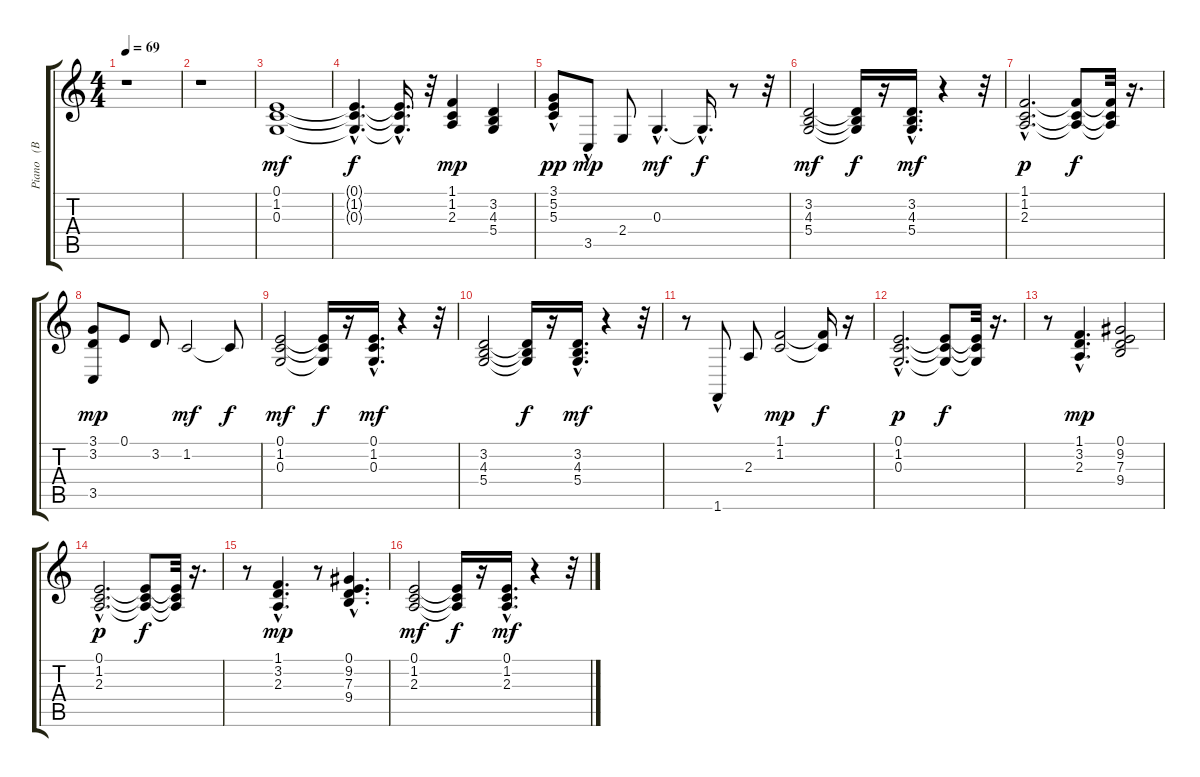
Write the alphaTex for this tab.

\track ("Piano   (BB)" "Piano   (B") {instrument electricpiano1}
\staff {score tabs}
\tuning (E4 B3 G3 D3 A2 E2) {hide}
\ts (4 4)
\tempo 69
\clef g2
\ks c
r.1{dy mf instrument electricpiano1} |
r.1 |
(0.1 1.2 0.3).1 |
(0.1{hac t} 1.2{hac t} 0.3{hac t}).4{d dy f} (0.1{hac t} 1.2{hac t} 0.3{hac t}).16{d} r.32 (1.1 1.2 2.3).4{dy mp} (3.2 4.3 5.4).4 |
(3.1{hac} 5.2{hac} 5.3).8{dy pp} 3.5{hac}.8{dy mp} 2.4.8 0.3{hac}.4{d dy mf} 0.3{hac t}.16{d dy f} r.8 r.32 |
(3.2 4.3 5.4).2{dy mf} (3.2{t} 4.3{t} 5.4{t}).16{dy f} r.16 (3.2{hac} 4.3{hac} 5.4{hac}).16{d dy mf} r.4 r.32 |
(1.1{hac} 1.2{hac} 2.3{hac}).2{d dy p} (1.1{t} 1.2{t} 2.3{t}).8{dy f} (1.1{t} 1.2{t} 2.3{t}).32 r.16{d} |
(3.1 3.2 3.5).8{dy mp} 0.1.8 3.2.8 1.2.2{dy mf} 1.2{t}.8{dy f} |
(0.1 1.2 0.3).2{dy mf} (0.1{t} 1.2{t} 0.3{t}).16{dy f} r.16 (0.1{hac} 1.2{hac} 0.3{hac}).16{d dy mf} r.4 r.32 |
(3.2 4.3 5.4).2 (3.2{t} 4.3{t} 5.4{t}).16{dy f} r.16 (3.2{hac} 4.3{hac} 5.4{hac}).16{d dy mf} r.4 r.32 |
r.8 1.6{hac}.8 2.3.8 (1.1 1.2).2{dy mp} (1.1{t} 1.2{t}).16{dy f} r.16 |
(0.1{hac} 1.2{hac} 0.3{hac}).2{d dy p} (0.1{t} 1.2{t} 0.3{t}).8{dy f} (0.1{t} 1.2{t} 0.3{t}).32 r.16{d} |
r.8 (1.1{hac} 3.2{hac} 2.3{hac}).4{d dy mp} (0.1 9.2 7.3 9.4).2 |
(0.1{hac} 1.2{hac} 2.3{hac}).2{d dy p} (0.1{t} 1.2{t} 2.3{t}).8{dy f} (0.1{t} 1.2{t} 2.3{t}).32 r.16{d} |
r.8 (1.1{hac} 3.2{hac} 2.3{hac}).4{d dy mp} r.8 (0.1{hac} 9.2{hac} 7.3{hac} 9.4{hac}).4{d} |
(0.1 1.2 2.3).2{dy mf} (0.1{t} 1.2{t} 2.3{t}).16{dy f} r.16 (0.1{hac} 1.2{hac} 2.3{hac}).16{d dy mf} r.4 r.32
